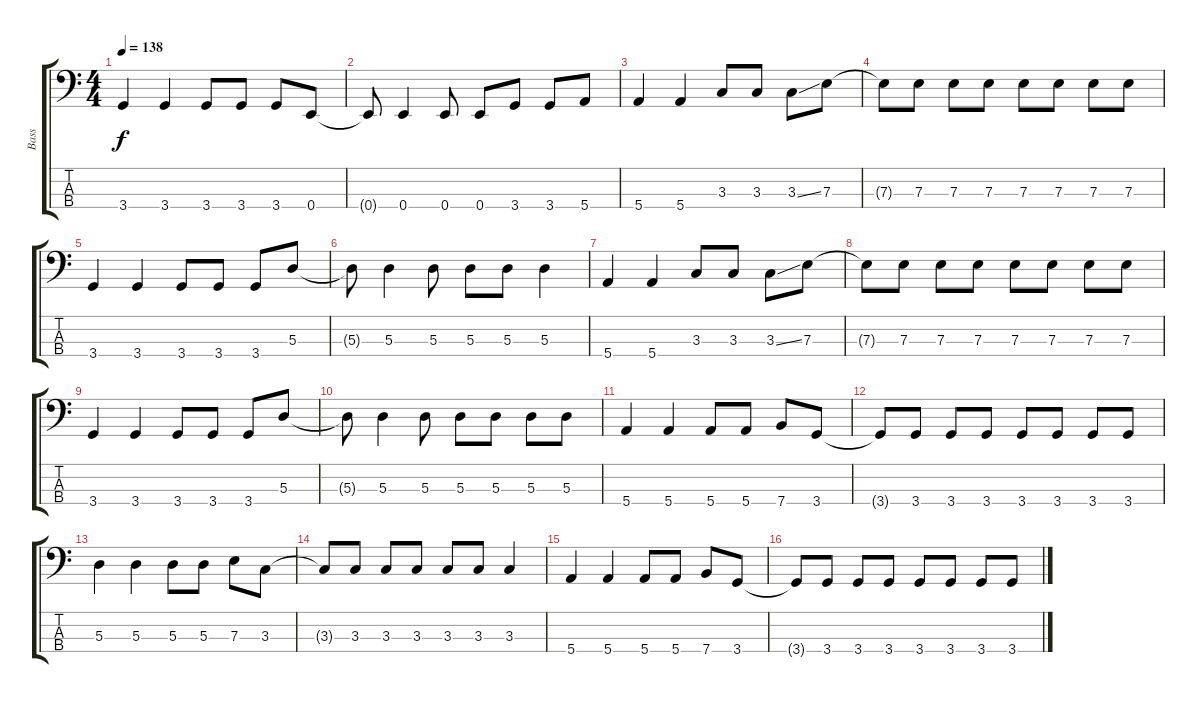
\track ("Bass" "Bass") {instrument electricbasspick}
\staff {score tabs}
\tuning (G2 D2 A1 E1) {hide}
\ts (4 4)
\tempo 138
\clef f4
\ks c
3.4.4{dy f} 3.4.4 3.4.8 3.4.8 3.4.8 0.4.8 |
0.4{t}.8 0.4.4 0.4.8 0.4.8 3.4.8 3.4.8 5.4.8 |
5.4.4 5.4.4 3.3.8 3.3.8 3.3{ss}.8 7.3.8 |
7.3{t}.8 7.3.8 7.3.8 7.3.8 7.3.8 7.3.8 7.3.8 7.3.8 |
3.4.4 3.4.4 3.4.8 3.4.8 3.4.8 5.3.8 |
5.3{t}.8 5.3.4 5.3.8 5.3.8 5.3.8 5.3.4 |
5.4.4 5.4.4 3.3.8 3.3.8 3.3{ss}.8 7.3.8 |
7.3{t}.8 7.3.8 7.3.8 7.3.8 7.3.8 7.3.8 7.3.8 7.3.8 |
3.4.4 3.4.4 3.4.8 3.4.8 3.4.8 5.3.8 |
5.3{t}.8 5.3.4 5.3.8 5.3.8 5.3.8 5.3.8 5.3.8 |
5.4.4 5.4.4 5.4.8 5.4.8 7.4.8 3.4.8 |
3.4{t}.8 3.4.8 3.4.8 3.4.8 3.4.8 3.4.8 3.4.8 3.4.8 |
5.3.4 5.3.4 5.3.8 5.3.8 7.3.8 3.3.8 |
3.3{t}.8 3.3.8 3.3.8 3.3.8 3.3.8 3.3.8 3.3.4 |
5.4.4 5.4.4 5.4.8 5.4.8 7.4.8 3.4.8 |
3.4{t}.8 3.4.8 3.4.8 3.4.8 3.4.8 3.4.8 3.4.8 3.4.8
